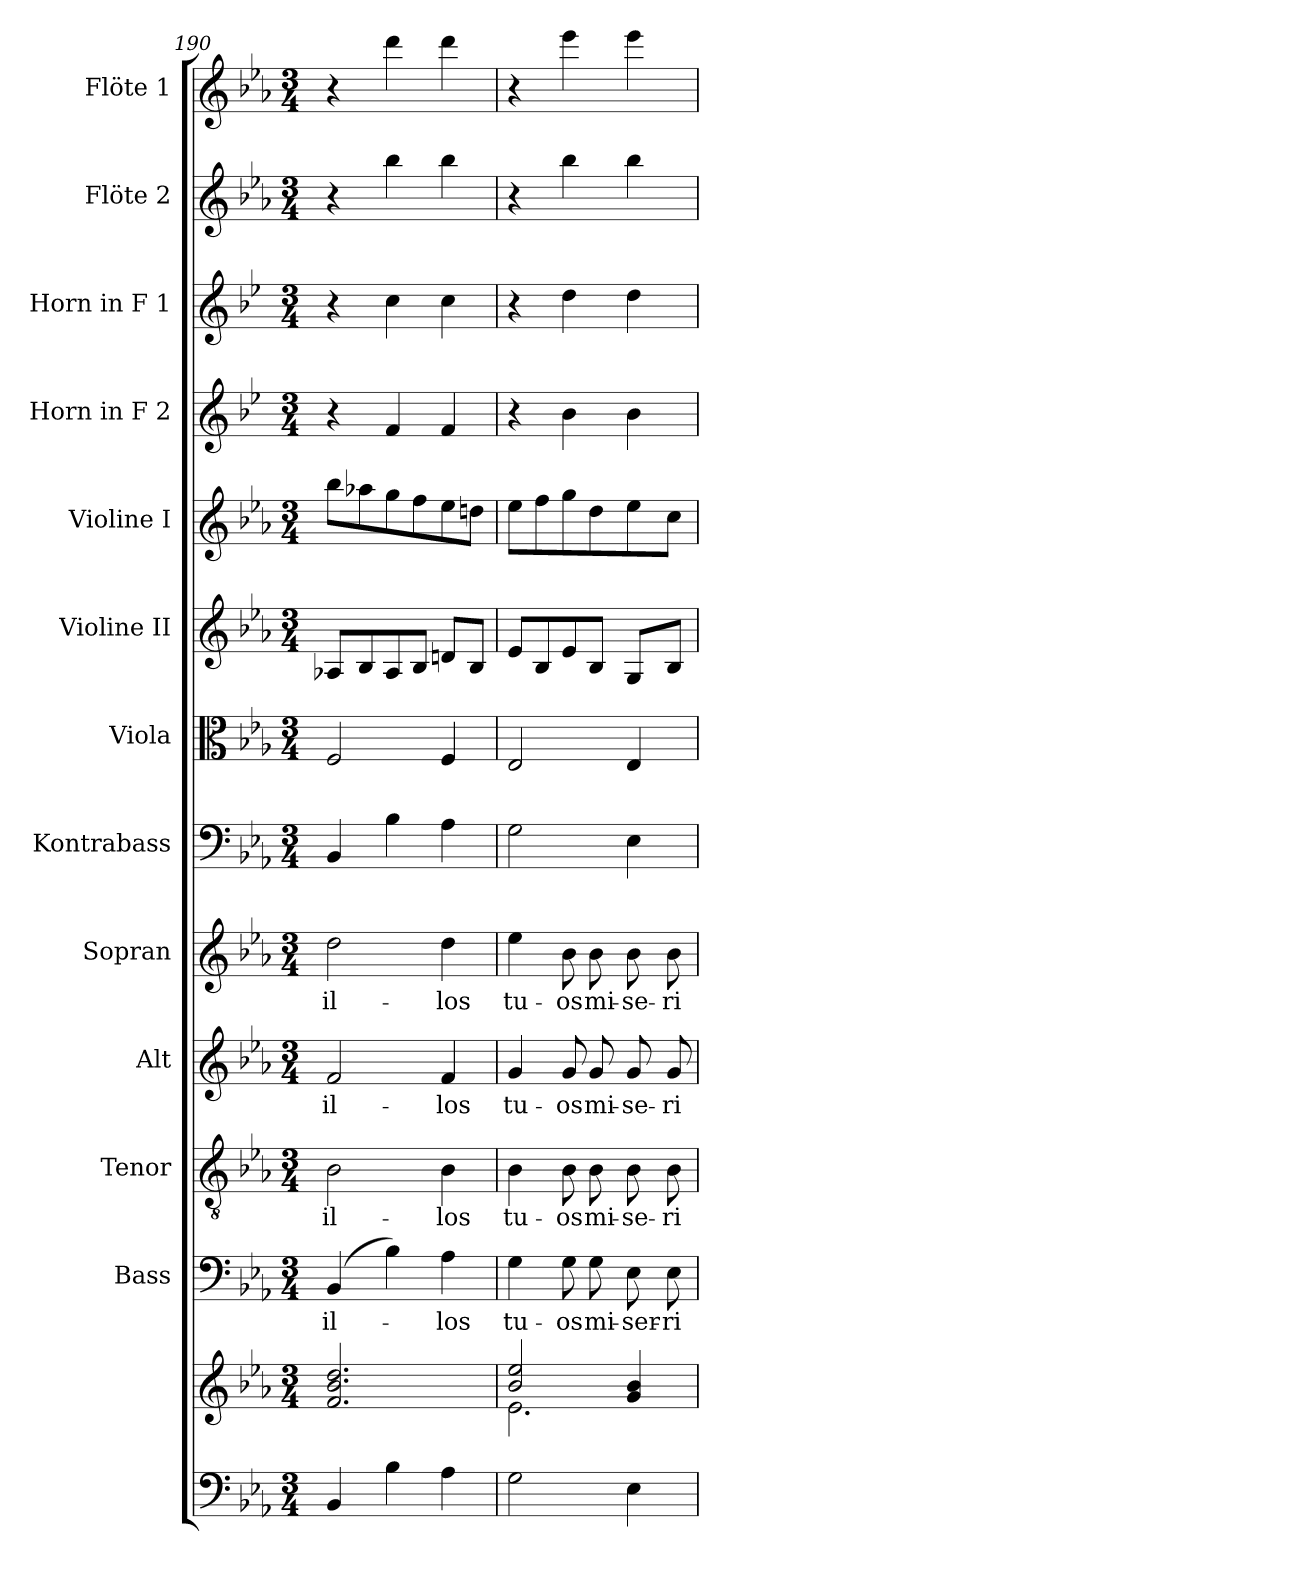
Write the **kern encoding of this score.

**kern	**kern	**kern	**text	**kern	**text	**kern	**text	**kern	**text	**kern	**kern	**kern	**kern	**kern	**kern	**kern	**kern
*part13	*part13	*part12	*part12	*part11	*part11	*part10	*part10	*part9	*part9	*part8	*part7	*part6	*part5	*part4	*part3	*part2	*part1
*staff14	*staff13	*staff12	*staff12	*staff11	*staff11	*staff10	*staff10	*staff9	*staff9	*staff8	*staff7	*staff6	*staff5	*staff4	*staff3	*staff2	*staff1
*	*	*I"Bass	*	*I"Tenor	*	*I"Alt	*	*I"Sopran	*	*I"Kontrabass	*I"Viola	*I"Violine II	*I"Violine I	*I"Horn in F 2	*I"Horn in F 1	*I"Flöte 2	*I"Flöte 1
*	*	*I'B.	*	*I'T.	*	*I'A.	*	*I'S.	*	*I'Kb.	*I'Vla.	*I'Vl. II	*I'Vl. I	*I'Hrn. F 2	*I'Hrn. F 1	*I'Fl. 2	*I'Fl. 1
*clefF4	*clefG2	*clefF4	*	*clefGv2	*	*clefG2	*	*clefG2	*	*clefF4	*clefC3	*clefG2	*clefG2	*clefG2	*clefG2	*clefG2	*clefG2
*	*	*	*	*	*	*	*	*	*	*ITrd7c12	*	*	*	*ITrd4c7	*ITrd4c7	*	*
*k[b-e-a-]	*k[b-e-a-]	*k[b-e-a-]	*	*k[b-e-a-]	*	*k[b-e-a-]	*	*k[b-e-a-]	*	*k[b-e-a-]	*k[b-e-a-]	*k[b-e-a-]	*k[b-e-a-]	*k[b-e-a-]	*k[b-e-a-]	*k[b-e-a-]	*k[b-e-a-]
*E-:	*E-:	*E-:	*	*E-:	*	*E-:	*	*E-:	*	*E-:	*E-:	*E-:	*E-:	*E-:	*E-:	*E-:	*E-:
*M3/4	*M3/4	*M3/4	*	*M3/4	*	*M3/4	*	*M3/4	*	*M3/4	*M3/4	*M3/4	*M3/4	*M3/4	*M3/4	*M3/4	*M3/4
=190	=190	=190	=190	=190	=190	=190	=190	=190	=190	=190	=190	=190	=190	=190	=190	=190	=190
!	!	!	!LO:LY:b	!	!LO:LY:b	!	!LO:LY:b	!	!LO:LY:b	!	!	!	!	!	!	!	!
4BB-/	2.f/ 2.b-/ 2.dd/	(4BB-/	il-	2B-\	il-	2f/	il-	2dd\	il-	4BBB-/	2F/	8A-X/L	8bb-\L	4r	4r	4r	4r
.	.	.	.	.	.	.	.	.	.	.	.	8B-/	8aa-X\	.	.	.	.
4B-\	.	4B-\)	.	.	.	.	.	.	.	4BB-\	.	8A-/	8gg\	4B-/	4f\	4bb-\	4ddd\
.	.	.	.	.	.	.	.	.	.	.	.	8B-/J	8ff\	.	.	.	.
!	!	!	!LO:LY:b	!	!LO:LY:b	!	!LO:LY:b	!	!LO:LY:b	!	!	!	!	!	!	!	!
4A-\	.	4A-\	-los	4B-\	-los	4f/	-los	4dd\	-los	4AA-\	4F/	8dn/L	8ee-\	4B-/	4f\	4bb-\	4ddd\
.	.	.	.	.	.	.	.	.	.	.	.	8B-/J	8ddn\J	.	.	.	.
=191	=191	=191	=191	=191	=191	=191	=191	=191	=191	=191	=191	=191	=191	=191	=191	=191	=191
*	*^	*	*	*	*	*	*	*	*	*	*	*	*	*	*	*	*
!	!	!	!	!LO:LY:b	!	!LO:LY:b	!	!LO:LY:b	!	!LO:LY:b	!	!	!	!	!	!	!	!
2G\	2b-/ 2ee-/	2.e-\	4G\	tu-	4B-\	tu-	4g/	tu-	4ee-\	tu-	2GG\	2E-/	8e-/L	8ee-\L	4r	4r	4r	4r
.	.	.	.	.	.	.	.	.	.	.	.	.	8B-/	8ff\	.	.	.	.
!	!	!	!	!LO:LY:b	!	!LO:LY:b	!	!LO:LY:b	!	!LO:LY:b	!	!	!	!	!	!	!	!
.	.	.	8G\	-os	8B-\	-os	8g/	-os	8b-\	-os	.	.	8e-/	8gg\	4e-\	4g\	4bb-\	4eee-\
!	!	!	!	!LO:LY:b	!	!LO:LY:b	!	!LO:LY:b	!	!LO:LY:b	!	!	!	!	!	!	!	!
.	.	.	8G\	mi-	8B-\	mi-	8g/	mi-	8b-\	mi-	.	.	8B-/J	8dd\	.	.	.	.
!	!	!	!	!LO:LY:b	!	!LO:LY:b	!	!LO:LY:b	!	!LO:LY:b	!	!	!	!	!	!	!	!
4E-\	4g/ 4b-/	.	8E-\	-ser-	8B-\	-se-	8g/	-se-	8b-\	-se-	4EE-\	4E-/	8G/L	8ee-\	4e-\	4g\	4bb-\	4eee-\
!	!	!	!	!LO:LY:b	!	!LO:LY:b	!	!LO:LY:b	!	!LO:LY:b	!	!	!	!	!	!	!	!
.	.	.	8E-\	-ri-	8B-\	-ri-	8g/	-ri-	8b-\	-ri-	.	.	8B-/J	8cc\J	.	.	.	.
*	*v	*v	*	*	*	*	*	*	*	*	*	*	*	*	*	*	*	*
=	=	=	=	=	=	=	=	=	=	=	=	=	=	=	=	=	=
*-	*-	*-	*-	*-	*-	*-	*-	*-	*-	*-	*-	*-	*-	*-	*-	*-	*-
